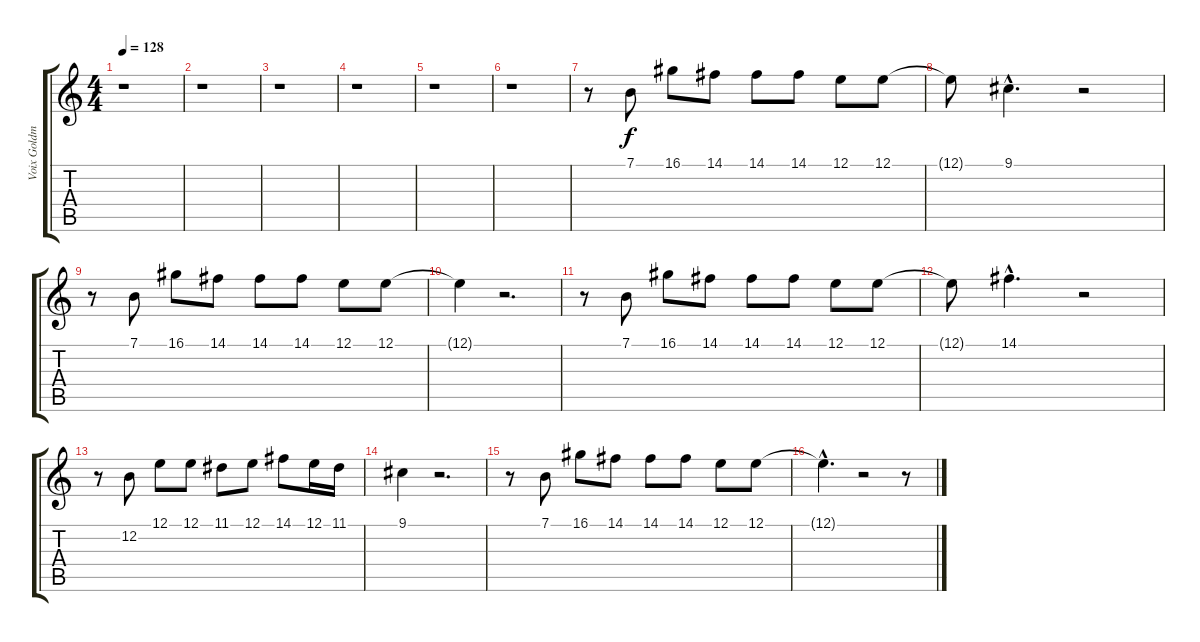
\track ("Voix Goldman" "Voix Goldm") {instrument electricpiano2}
\staff {score tabs}
\tuning (E4 B3 G3 D3 A2 E2) {hide}
\ts (4 4)
\tempo 128
\clef g2
\ks c
r.1{dy f} |
r.1 |
r.1 |
r.1 |
r.1 |
r.1 |
r.8 7.1.8 16.1.8 14.1.8 14.1.8 14.1.8 12.1.8 12.1.8 |
12.1{t}.8 9.1{hac}.4{d} r.2 |
r.8 7.1.8 16.1.8 14.1.8 14.1.8 14.1.8 12.1.8 12.1.8 |
12.1{t}.4 r.2{d} |
r.8 7.1.8 16.1.8 14.1.8 14.1.8 14.1.8 12.1.8 12.1.8 |
12.1{t}.8 14.1{hac}.4{d} r.2 |
r.8 12.2.8 12.1.8 12.1.8 11.1.8 12.1.8 14.1.8 12.1.16 11.1.16 |
9.1.4 r.2{d} |
r.8 7.1.8 16.1.8 14.1.8 14.1.8 14.1.8 12.1.8 12.1.8 |
12.1{hac t}.4{d} r.2 r.8
